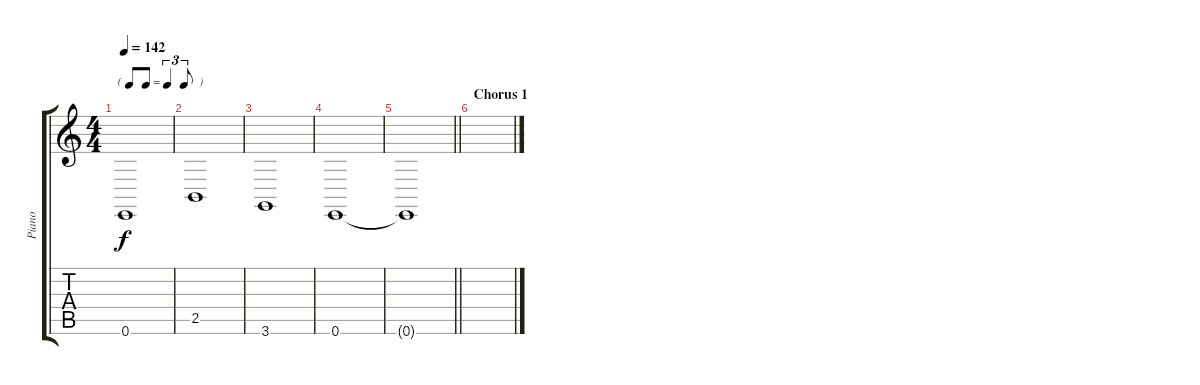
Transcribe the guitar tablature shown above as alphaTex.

\track ("Piano" "Piano") {instrument brightacousticpiano}
\staff {score tabs}
\tuning (E4 B3 G3 D3 A2 E2) {hide}
\ts (4 4)
\tf triplet8th
\tempo 142
\clef g2
\ks c
0.6{t}.1{dy f} |
2.5.1 |
3.6.1 |
0.6.1 |
\barLineRight lightlight
0.6{t}.1 |
\section ("" "Chorus 1")
